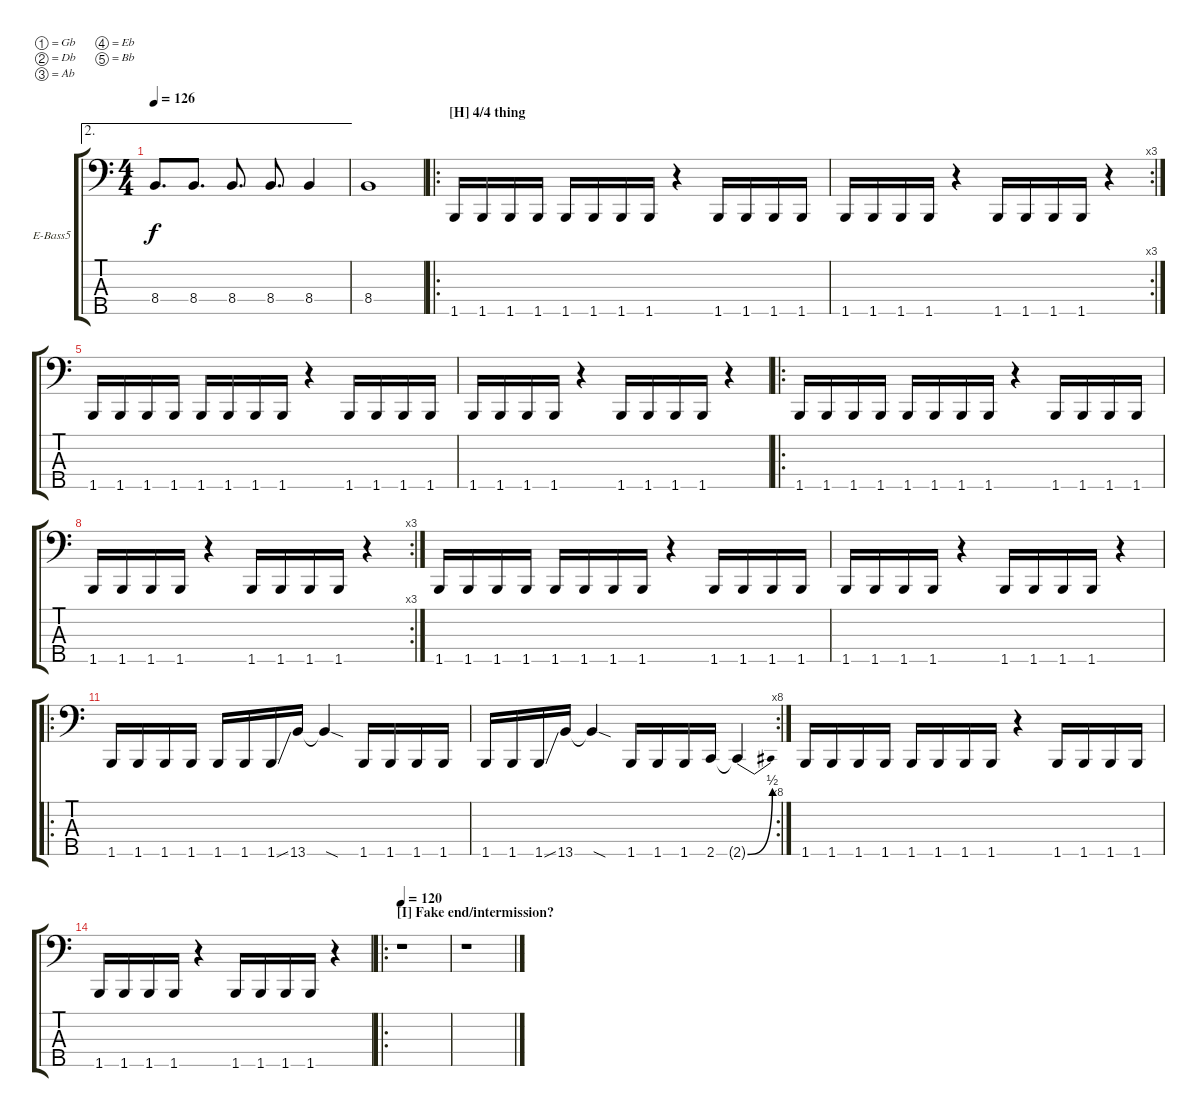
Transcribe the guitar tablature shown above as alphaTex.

\bracketExtendMode groupsimilarinstruments
\firstSystemTrackNameOrientation horizontal
\otherSystemsTrackNameOrientation horizontal
\defaultBarNumberDisplay FirstOfSystem
\track ("Electric Bass" "E-Bass5") {instrument electricbassfinger}
\staff {score tabs}
\tuning (Gb2 Db2 Ab1 Eb1 Bb0)
\ae 2
\ts (4 4)
\tempo 126
\clef f4
\ks c
8.4.8{d dy f} 8.4.8{d} 8.4.8{d} 8.4.8{d} 8.4.4 |
8.4.1 |
\ro
\section ("H" "4/4 thing")
1.5.16 1.5.16 1.5.16 1.5.16 1.5.16 1.5.16 1.5.16 1.5.16 r.4 1.5.16 1.5.16 1.5.16 1.5.16 |
\rc 3
1.5.16 1.5.16 1.5.16 1.5.16 r.4 1.5.16 1.5.16 1.5.16 1.5.16 r.4 |
1.5.16 1.5.16 1.5.16 1.5.16 1.5.16 1.5.16 1.5.16 1.5.16 r.4 1.5.16 1.5.16 1.5.16 1.5.16 |
1.5.16 1.5.16 1.5.16 1.5.16 r.4 1.5.16 1.5.16 1.5.16 1.5.16 r.4 |
\ro
1.5.16 1.5.16 1.5.16 1.5.16 1.5.16 1.5.16 1.5.16 1.5.16 r.4 1.5.16 1.5.16 1.5.16 1.5.16 |
\rc 3
1.5.16 1.5.16 1.5.16 1.5.16 r.4 1.5.16 1.5.16 1.5.16 1.5.16 r.4 |
1.5.16 1.5.16 1.5.16 1.5.16 1.5.16 1.5.16 1.5.16 1.5.16 r.4 1.5.16 1.5.16 1.5.16 1.5.16 |
1.5.16 1.5.16 1.5.16 1.5.16 r.4 1.5.16 1.5.16 1.5.16 1.5.16 r.4 |
\ro
1.5.16 1.5.16 1.5.16 1.5.16 1.5.16 1.5.16 1.5{ss}.16 13.5.16 13.5{sod t}.4 1.5.16 1.5.16 1.5.16 1.5.16 |
\rc 8
1.5.16 1.5.16 1.5{ss}.16 13.5.16 13.5{sod t}.4 1.5.16 1.5.16 1.5.16 2.5.16 2.5{be (bend 30.599999999999998 0 48 2) t}.4 |
1.5.16 1.5.16 1.5.16 1.5.16 1.5.16 1.5.16 1.5.16 1.5.16 r.4 1.5.16 1.5.16 1.5.16 1.5.16 |
1.5.16 1.5.16 1.5.16 1.5.16 r.4 1.5.16 1.5.16 1.5.16 1.5.16 r.4 |
\ro
\section ("I" "Fake end/intermission?")
\tempo 120
r.1 |
r.1
